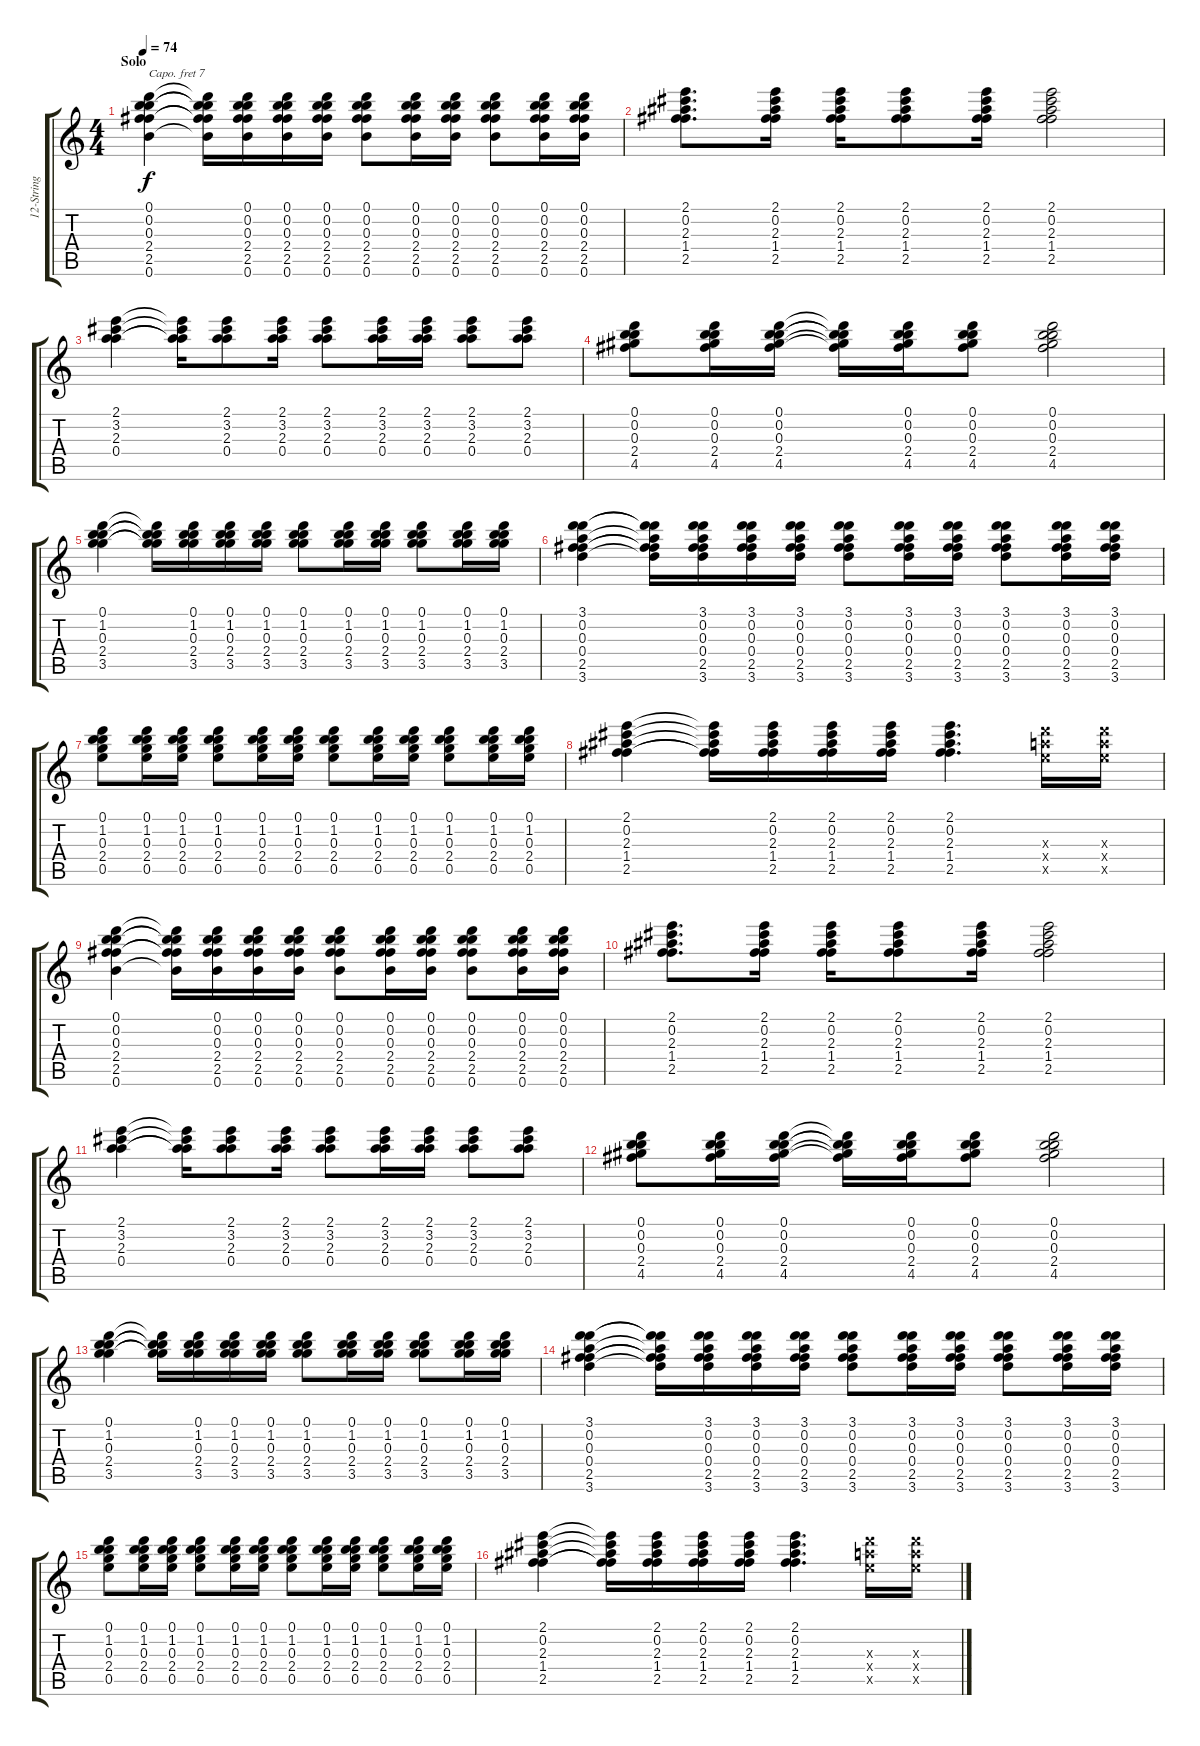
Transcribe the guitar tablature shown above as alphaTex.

\track ("12-String FX" "12-String ") {instrument electricguitarclean}
\staff {score tabs}
\capo 7
\tuning (E4 B3 G4 D4 A3 E3) {hide}
\ts (4 4)
\section ("" "Solo")
\tempo 74
\clef g2
\ks c
(0.1 0.2 0.3 2.4 2.5 0.6).4{dy f} (0.1{t} 0.2{t} 0.3{t} 2.4{t} 2.5{t} 0.6{t}).16 (0.1 0.2 0.3 2.4 2.5 0.6).16 (0.1 0.2 0.3 2.4 2.5 0.6).16 (0.1 0.2 0.3 2.4 2.5 0.6).16 (0.1 0.2 0.3 2.4 2.5 0.6).8 (0.1 0.2 0.3 2.4 2.5 0.6).16 (0.1 0.2 0.3 2.4 2.5 0.6).16 (0.1 0.2 0.3 2.4 2.5 0.6).8 (0.1 0.2 0.3 2.4 2.5 0.6).16 (0.1 0.2 0.3 2.4 2.5 0.6).16 |
(2.1 0.2 2.3 1.4 2.5).8{d} (2.1 0.2 2.3 1.4 2.5).16 (2.1 0.2 2.3 1.4 2.5).16 (2.1 0.2 2.3 1.4 2.5).8 (2.1 0.2 2.3 1.4 2.5).16 (2.1 0.2 2.3 1.4 2.5).2 |
(2.1 3.2 2.3 0.4).4 (2.1{t} 3.2{t} 2.3{t} 0.4{t}).16 (2.1 3.2 2.3 0.4).8 (2.1 3.2 2.3 0.4).16 (2.1 3.2 2.3 0.4).8 (2.1 3.2 2.3 0.4).16 (2.1 3.2 2.3 0.4).16 (2.1 3.2 2.3 0.4).8 (2.1 3.2 2.3 0.4).8 |
(0.1 0.2 0.3 2.4 4.5).8 (0.1 0.2 0.3 2.4 4.5).16 (0.1 0.2 0.3 2.4 4.5).16 (0.1{t} 0.2{t} 0.3{t} 2.4{t} 4.5{t}).16 (0.1 0.2 0.3 2.4 4.5).16 (0.1 0.2 0.3 2.4 4.5).8 (0.1 0.2 0.3 2.4 4.5).2 |
(0.1 1.2 0.3 2.4 3.5).4 (0.1{t} 1.2{t} 0.3{t} 2.4{t} 3.5{t}).16 (0.1 1.2 0.3 2.4 3.5).16 (0.1 1.2 0.3 2.4 3.5).16 (0.1 1.2 0.3 2.4 3.5).16 (0.1 1.2 0.3 2.4 3.5).8 (0.1 1.2 0.3 2.4 3.5).16 (0.1 1.2 0.3 2.4 3.5).16 (0.1 1.2 0.3 2.4 3.5).8 (0.1 1.2 0.3 2.4 3.5).16 (0.1 1.2 0.3 2.4 3.5).16 |
(3.1 0.2 0.3 0.4 2.5 3.6).4 (3.1{t} 0.2{t} 0.3{t} 0.4{t} 2.5{t} 3.6{t}).16 (3.1 0.2 0.3 0.4 2.5 3.6).16 (3.1 0.2 0.3 0.4 2.5 3.6).16 (3.1 0.2 0.3 0.4 2.5 3.6).16 (3.1 0.2 0.3 0.4 2.5 3.6).8 (3.1 0.2 0.3 0.4 2.5 3.6).16 (3.1 0.2 0.3 0.4 2.5 3.6).16 (3.1 0.2 0.3 0.4 2.5 3.6).8 (3.1 0.2 0.3 0.4 2.5 3.6).16 (3.1 0.2 0.3 0.4 2.5 3.6).16 |
(0.1 1.2 0.3 2.4 0.5).8 (0.1 1.2 0.3 2.4 0.5).16 (0.1 1.2 0.3 2.4 0.5).16 (0.1 1.2 0.3 2.4 0.5).8 (0.1 1.2 0.3 2.4 0.5).16 (0.1 1.2 0.3 2.4 0.5).16 (0.1 1.2 0.3 2.4 0.5).8 (0.1 1.2 0.3 2.4 0.5).16 (0.1 1.2 0.3 2.4 0.5).16 (0.1 1.2 0.3 2.4 0.5).8 (0.1 1.2 0.3 2.4 0.5).16 (0.1 1.2 0.3 2.4 0.5).16 |
(2.1 0.2 2.3 1.4 2.5).4 (2.1{t} 0.2{t} 2.3{t} 1.4{t} 2.5{t}).16 (2.1 0.2 2.3 1.4 2.5).16 (2.1 0.2 2.3 1.4 2.5).16 (2.1 0.2 2.3 1.4 2.5).16 (2.1 0.2 2.3 1.4 2.5).4{d} (0.3{x} 0.4{x} 0.5{x}).16 (0.3{x} 0.4{x} 0.5{x}).16 |
(0.1 0.2 0.3 2.4 2.5 0.6).4 (0.1{t} 0.2{t} 0.3{t} 2.4{t} 2.5{t} 0.6{t}).16 (0.1 0.2 0.3 2.4 2.5 0.6).16 (0.1 0.2 0.3 2.4 2.5 0.6).16 (0.1 0.2 0.3 2.4 2.5 0.6).16 (0.1 0.2 0.3 2.4 2.5 0.6).8 (0.1 0.2 0.3 2.4 2.5 0.6).16 (0.1 0.2 0.3 2.4 2.5 0.6).16 (0.1 0.2 0.3 2.4 2.5 0.6).8 (0.1 0.2 0.3 2.4 2.5 0.6).16 (0.1 0.2 0.3 2.4 2.5 0.6).16 |
(2.1 0.2 2.3 1.4 2.5).8{d} (2.1 0.2 2.3 1.4 2.5).16 (2.1 0.2 2.3 1.4 2.5).16 (2.1 0.2 2.3 1.4 2.5).8 (2.1 0.2 2.3 1.4 2.5).16 (2.1 0.2 2.3 1.4 2.5).2 |
(2.1 3.2 2.3 0.4).4 (2.1{t} 3.2{t} 2.3{t} 0.4{t}).16 (2.1 3.2 2.3 0.4).8 (2.1 3.2 2.3 0.4).16 (2.1 3.2 2.3 0.4).8 (2.1 3.2 2.3 0.4).16 (2.1 3.2 2.3 0.4).16 (2.1 3.2 2.3 0.4).8 (2.1 3.2 2.3 0.4).8 |
(0.1 0.2 0.3 2.4 4.5).8 (0.1 0.2 0.3 2.4 4.5).16 (0.1 0.2 0.3 2.4 4.5).16 (0.1{t} 0.2{t} 0.3{t} 2.4{t} 4.5{t}).16 (0.1 0.2 0.3 2.4 4.5).16 (0.1 0.2 0.3 2.4 4.5).8 (0.1 0.2 0.3 2.4 4.5).2 |
(0.1 1.2 0.3 2.4 3.5).4 (0.1{t} 1.2{t} 0.3{t} 2.4{t} 3.5{t}).16 (0.1 1.2 0.3 2.4 3.5).16 (0.1 1.2 0.3 2.4 3.5).16 (0.1 1.2 0.3 2.4 3.5).16 (0.1 1.2 0.3 2.4 3.5).8 (0.1 1.2 0.3 2.4 3.5).16 (0.1 1.2 0.3 2.4 3.5).16 (0.1 1.2 0.3 2.4 3.5).8 (0.1 1.2 0.3 2.4 3.5).16 (0.1 1.2 0.3 2.4 3.5).16 |
(3.1 0.2 0.3 0.4 2.5 3.6).4 (3.1{t} 0.2{t} 0.3{t} 0.4{t} 2.5{t} 3.6{t}).16 (3.1 0.2 0.3 0.4 2.5 3.6).16 (3.1 0.2 0.3 0.4 2.5 3.6).16 (3.1 0.2 0.3 0.4 2.5 3.6).16 (3.1 0.2 0.3 0.4 2.5 3.6).8 (3.1 0.2 0.3 0.4 2.5 3.6).16 (3.1 0.2 0.3 0.4 2.5 3.6).16 (3.1 0.2 0.3 0.4 2.5 3.6).8 (3.1 0.2 0.3 0.4 2.5 3.6).16 (3.1 0.2 0.3 0.4 2.5 3.6).16 |
(0.1 1.2 0.3 2.4 0.5).8 (0.1 1.2 0.3 2.4 0.5).16 (0.1 1.2 0.3 2.4 0.5).16 (0.1 1.2 0.3 2.4 0.5).8 (0.1 1.2 0.3 2.4 0.5).16 (0.1 1.2 0.3 2.4 0.5).16 (0.1 1.2 0.3 2.4 0.5).8 (0.1 1.2 0.3 2.4 0.5).16 (0.1 1.2 0.3 2.4 0.5).16 (0.1 1.2 0.3 2.4 0.5).8 (0.1 1.2 0.3 2.4 0.5).16 (0.1 1.2 0.3 2.4 0.5).16 |
(2.1 0.2 2.3 1.4 2.5).4 (2.1{t} 0.2{t} 2.3{t} 1.4{t} 2.5{t}).16 (2.1 0.2 2.3 1.4 2.5).16 (2.1 0.2 2.3 1.4 2.5).16 (2.1 0.2 2.3 1.4 2.5).16 (2.1 0.2 2.3 1.4 2.5).4{d} (0.3{x} 0.4{x} 0.5{x}).16 (0.3{x} 0.4{x} 0.5{x}).16
